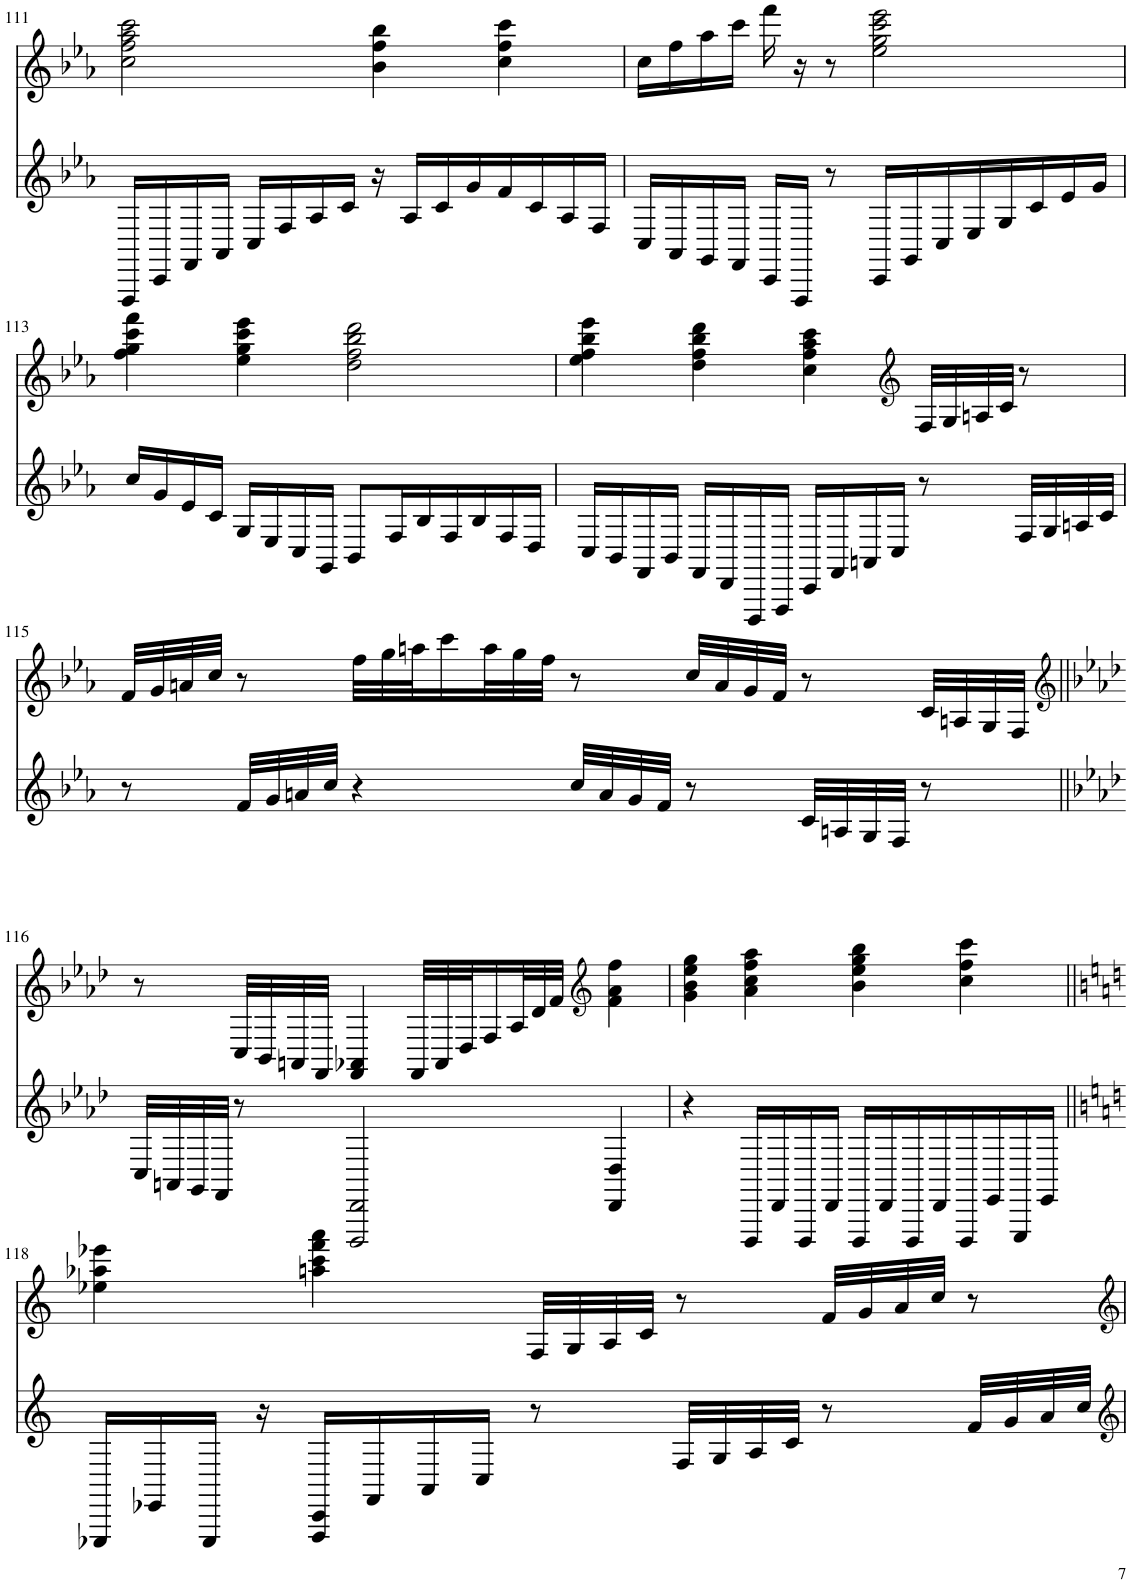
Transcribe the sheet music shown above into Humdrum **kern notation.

**kern	**kern
*part2	*part1
*staff2	*staff1
*I"Piano	*I"Piano
*I'Pno	*I'Pno
!!LO:PB:g=z
*clefG2	*clefG2
*k[b-e-a-]	*k[b-e-a-]
*M4/4	*M4/4
=111	=111
16FFF/LL	2cc\ 2ff\ 2aa-\ 2ccc\
16CC/	.
16FF/	.
16AA-/JJ	.
16C/LL	.
16F/	.
16A-/	.
16c/JJ	.
16r	4b-\ 4ff\ 4bb-\
16A-/LL	.
16c/	.
16g/	.
16f/	4cc\ 4ff\ 4ccc\
16c/	.
16A-/	.
16F/JJ	.
=112	=112
16C/LL	16cc\LL
16AA-/	16ff\
16GG/	16aa-\
16FF/JJ	16ccc\JJ
16CC/LL	16fff\
16FFF/JJ	16r
8r	8r
16CC/LL	2ee-\ 2gg\ 2ccc\ 2eee-\
16GG/	.
16C/	.
16E-/	.
16G/	.
16c/	.
16e-/	.
16g/JJ	.
!!LO:LB:g=z
=113	=113
16cc/LL	4ff\ 4gg\ 4ccc\ 4fff\
16g/	.
16e-/	.
16c/JJ	.
16G/LL	4ee-\ 4gg\ 4ccc\ 4eee-\
16E-/	.
16C/	.
16GG/JJ	.
8BB-/L	2dd\ 2ff\ 2bb-\ 2ddd\
16F/L	.
16B-/	.
16F/	.
16B-/	.
16F/	.
16D/JJ	.
=114	=114
16C/LL	4ee-\ 4ff\ 4bb-\ 4eee-\
16BB-/	.
16FF/	.
16BB-/JJ	.
16FF/LL	4dd\ 4ff\ 4bb-\ 4ddd\
16DD/	.
16DDD/	.
16FFF/JJ	.
16CC/LL	4cc\ 4ff\ 4aa-\ 4ccc\
16FF/	.
16AAn/	.
16C/JJ	.
*	*clefG2
8r	32F/LLL
.	32G/
.	32An/
.	32c/JJJ
32F/LLL	8r
32G/	.
32An/	.
32c/JJJ	.
!!LO:LB:g=z
=115	=115
8r	32f/LLL
.	32g/
.	32an/
.	32cc/JJJ
32f/LLL	8r
32g/	.
32an/	.
32cc/JJJ	.
4r	32ff\LLL
.	32gg\
.	32aan\J
.	16ccc\
.	32aa\L
.	32gg\
.	32ff\JJJ
32cc/LLL	8r
32a/	.
32g/	.
32f/JJJ	.
8r	32cc/LLL
.	32a/
.	32g/
.	32f/JJJ
32c/LLL	8r
32An/	.
32G/	.
32F/JJJ	.
8r	32c/LLL
.	32An/
.	32G/
.	32F/JJJ
!!LO:LB:g=z
=116||	=116||
*	*clefG2
*k[b-e-a-d-]	*k[b-e-a-d-]
32C/LLL	8r
32AAn/	.
32GG/	.
32FF/JJJ	.
8r	32C/LLL
.	32BB-/
.	32AAn/
.	32FF/JJJ
2DDD-/ 2DD-/	4FF/ 4AA-X/
.	32FF/LLL
.	32AA-/
.	32D-/J
.	16F/
.	32A-/L
.	32d-/
.	32f/JJJ
*	*clefG2
4DD-/ 4D-/	4f\ 4a-\ 4ff\
=117	=117
4r	4g\ 4b-\ 4ee-\ 4gg\
16DDD-/LL	4a-\ 4cc\ 4ff\ 4aa-\
16DD-/	.
16DDD-/	.
16DD-/JJ	.
16DDD-/LL	4b-\ 4ee-\ 4gg\ 4bb-\
16DD-/	.
16DDD-/	.
16DD-/	.
16DDD-/	4cc\ 4ff\ 4ccc\
16EE-/	.
16EEE-/	.
16EE-/JJ	.
!!LO:LB:g=z
=118||	=118||
*k[]	*k[]
16EEE-X/LL	4ee-X\ 4aa-X\ 4eee-X\
16EE-X/	.
16EEE-/JJ	.
16r	.
16FFF/ 16CC/LL	4aan\ 4ccc\ 4fff\ 4aaa\
16FF/	.
16AA/	.
16C/JJ	.
8r	32F/LLL
.	32G/
.	32A/
.	32c/JJJ
32F/LLL	8r
32G/	.
32A/	.
32c/JJJ	.
8r	32f/LLL
.	32g/
.	32a/
.	32cc/JJJ
32f/LLL	8r
32g/	.
32a/	.
32cc/JJJ	.
=	=
*-	*-
